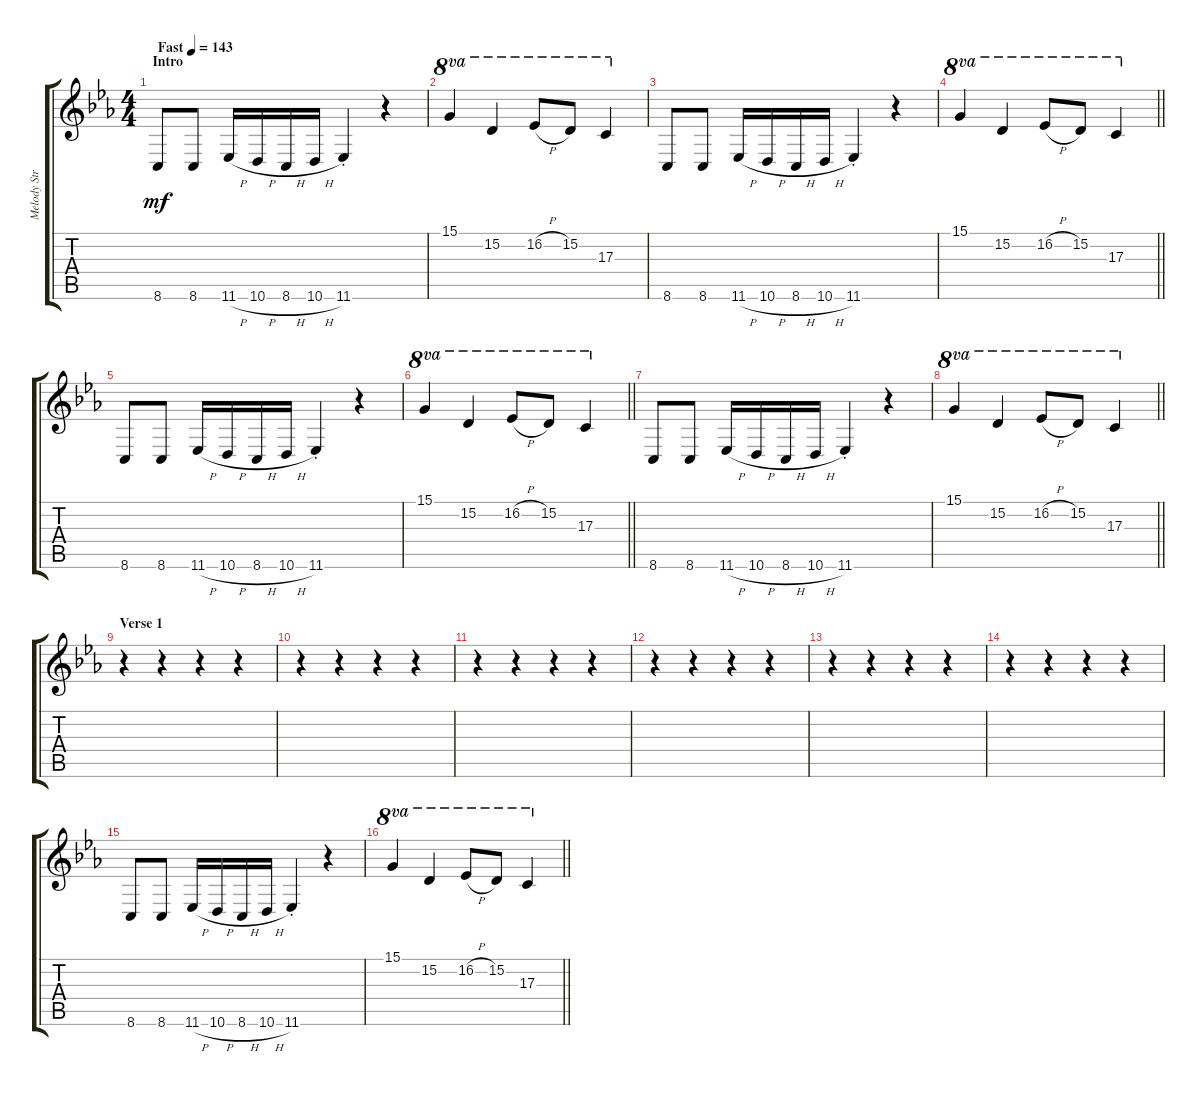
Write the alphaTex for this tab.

\track ("Melody Strings" "Melody Str") {instrument tremolostrings}
\staff {score tabs}
\tuning (E4 B3 G3 D3 A2 E2) {hide}
\ts (4 4)
\section ("" "Intro")
\tempo (143 "Fast")
\clef g2
\ks cminor
8.6.8{dy mf volume 15 instrument synthbrass1} 8.6.8 11.6{h}.16 10.6{h}.16 8.6{h}.16 10.6{h}.16 11.6{st}.4 r.4 |
15.1.4{ot 8va} 15.2.4{ot 8va} 16.2{h}.8{ot 8va} 15.2.8{ot 8va} 17.3.4{ot 8va} |
8.6.8 8.6.8 11.6{h}.16 10.6{h}.16 8.6{h}.16 10.6{h}.16 11.6{st}.4 r.4 |
\barLineRight lightlight
15.1.4{ot 8va} 15.2.4{ot 8va} 16.2{h}.8{ot 8va} 15.2.8{ot 8va} 17.3.4{ot 8va} |
8.6.8 8.6.8 11.6{h}.16 10.6{h}.16 8.6{h}.16 10.6{h}.16 11.6{st}.4 r.4 |
\barLineRight lightlight
15.1.4{ot 8va} 15.2.4{ot 8va} 16.2{h}.8{ot 8va} 15.2.8{ot 8va} 17.3.4{ot 8va} |
8.6.8 8.6.8 11.6{h}.16 10.6{h}.16 8.6{h}.16 10.6{h}.16 11.6{st}.4 r.4 |
\barLineRight lightlight
15.1.4{ot 8va} 15.2.4{ot 8va} 16.2{h}.8{ot 8va} 15.2.8{ot 8va} 17.3.4{ot 8va} |
\section ("" "Verse 1")
r.4{volume 16 instrument tremolostrings} r.4 r.4 r.4 |
r.4 r.4 r.4 r.4 |
r.4 r.4 r.4 r.4 |
r.4 r.4 r.4 r.4 |
r.4 r.4 r.4 r.4 |
r.4 r.4 r.4 r.4 |
8.6.8 8.6.8 11.6{h}.16 10.6{h}.16 8.6{h}.16 10.6{h}.16 11.6{st}.4 r.4 |
\barLineRight lightlight
15.1.4{ot 8va} 15.2.4{ot 8va} 16.2{h}.8{ot 8va} 15.2.8{ot 8va} 17.3.4{ot 8va}
